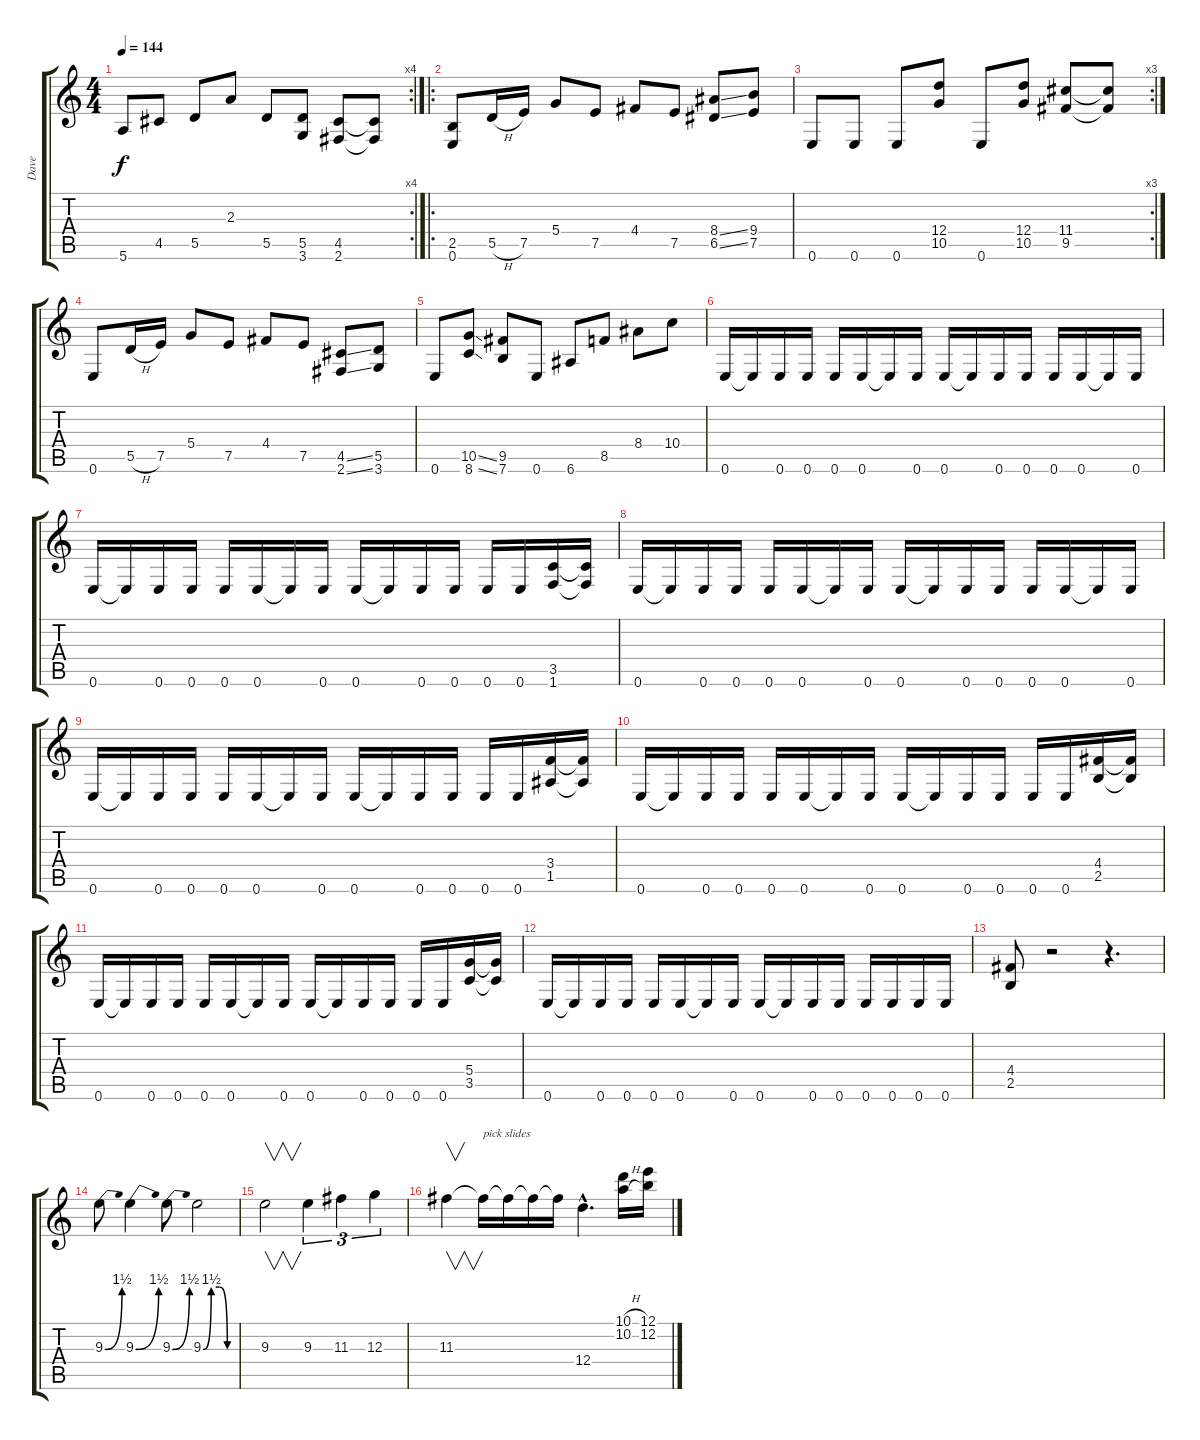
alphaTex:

\track ("Dave" "Dave") {instrument distortionguitar}
\staff {score tabs}
\tuning (E4 B3 G3 D3 A2 E2) {hide}
\rc 4
\ts (4 4)
\tempo 144
\clef g2
\ks c
5.6{t}.8{dy f} 4.5.8 5.5.8 2.3.8 5.5.8 (5.5 3.6).8 (4.5 2.6).8 (4.5{t} 2.6{t}).8 |
\ro
(2.5 0.6).8 5.5{h}.16 7.5.16 5.4.8 7.5.8 4.4.8 7.5.8 (8.4{ss} 6.5{ss}).8 (9.4 7.5).8 |
\rc 3
0.6.8 0.6.8 0.6.8 (12.4 10.5).8 0.6.8 (12.4 10.5).8 (11.4 9.5).8 (11.4{t} 9.5{t}).8 |
0.6.8 5.5{h}.16 7.5.16 5.4.8 7.5.8 4.4.8 7.5.8 (4.5{ss} 2.6{ss}).8 (5.5 3.6).8 |
0.6.8 (10.5{ss} 8.6{ss}).8 (9.5 7.6).8 0.6.8 6.6.8 8.5.8 8.4.8 10.4.8 |
0.6.16 0.6{t}.16 0.6.16 0.6.16 0.6.16 0.6.16 0.6{t}.16 0.6.16 0.6.16 0.6{t}.16 0.6.16 0.6.16 0.6.16 0.6.16 0.6{t}.16 0.6.16 |
0.6.16 0.6{t}.16 0.6.16 0.6.16 0.6.16 0.6.16 0.6{t}.16 0.6.16 0.6.16 0.6{t}.16 0.6.16 0.6.16 0.6.16 0.6.16 (3.5 1.6).16 (3.5{t} 1.6{t}).16 |
0.6.16 0.6{t}.16 0.6.16 0.6.16 0.6.16 0.6.16 0.6{t}.16 0.6.16 0.6.16 0.6{t}.16 0.6.16 0.6.16 0.6.16 0.6.16 0.6{t}.16 0.6.16 |
0.6.16 0.6{t}.16 0.6.16 0.6.16 0.6.16 0.6.16 0.6{t}.16 0.6.16 0.6.16 0.6{t}.16 0.6.16 0.6.16 0.6.16 0.6.16 (3.4 1.5).16 (3.4{t} 1.5{t}).16 |
0.6.16 0.6{t}.16 0.6.16 0.6.16 0.6.16 0.6.16 0.6{t}.16 0.6.16 0.6.16 0.6{t}.16 0.6.16 0.6.16 0.6.16 0.6.16 (4.4 2.5).16 (4.4{t} 2.5{t}).16 |
0.6.16 0.6{t}.16 0.6.16 0.6.16 0.6.16 0.6.16 0.6{t}.16 0.6.16 0.6.16 0.6{t}.16 0.6.16 0.6.16 0.6.16 0.6.16 (5.4 3.5).16 (5.4{t} 3.5{t}).16 |
0.6.16 0.6{t}.16 0.6.16 0.6.16 0.6.16 0.6.16 0.6{t}.16 0.6.16 0.6.16 0.6{t}.16 0.6.16 0.6.16 0.6.16 0.6.16 0.6.16 0.6.16 |
(4.4 2.5).8 r.2 r.4{d} |
9.3{be (bend 0 0 60 6)}.8 9.3{be (bend 0 0 60 6)}.4 9.3{be (bend 0 0 60 6)}.8 9.3{be (custom 0 0 15 6 30 6 45 0 60 0)}.2 |
9.3.2{v} 9.3.4{tu (3 2)} 11.3.4{tu (3 2)} 12.3.4{tu (3 2)} |
11.3.4{v} 11.3{t}.16{txt "pick slides"} 11.3{t}.16 11.3{t}.16 11.3{t}.16 12.4{hac}.4{d} (10.1{h} 10.2{h}).16 (12.1 12.2).16
